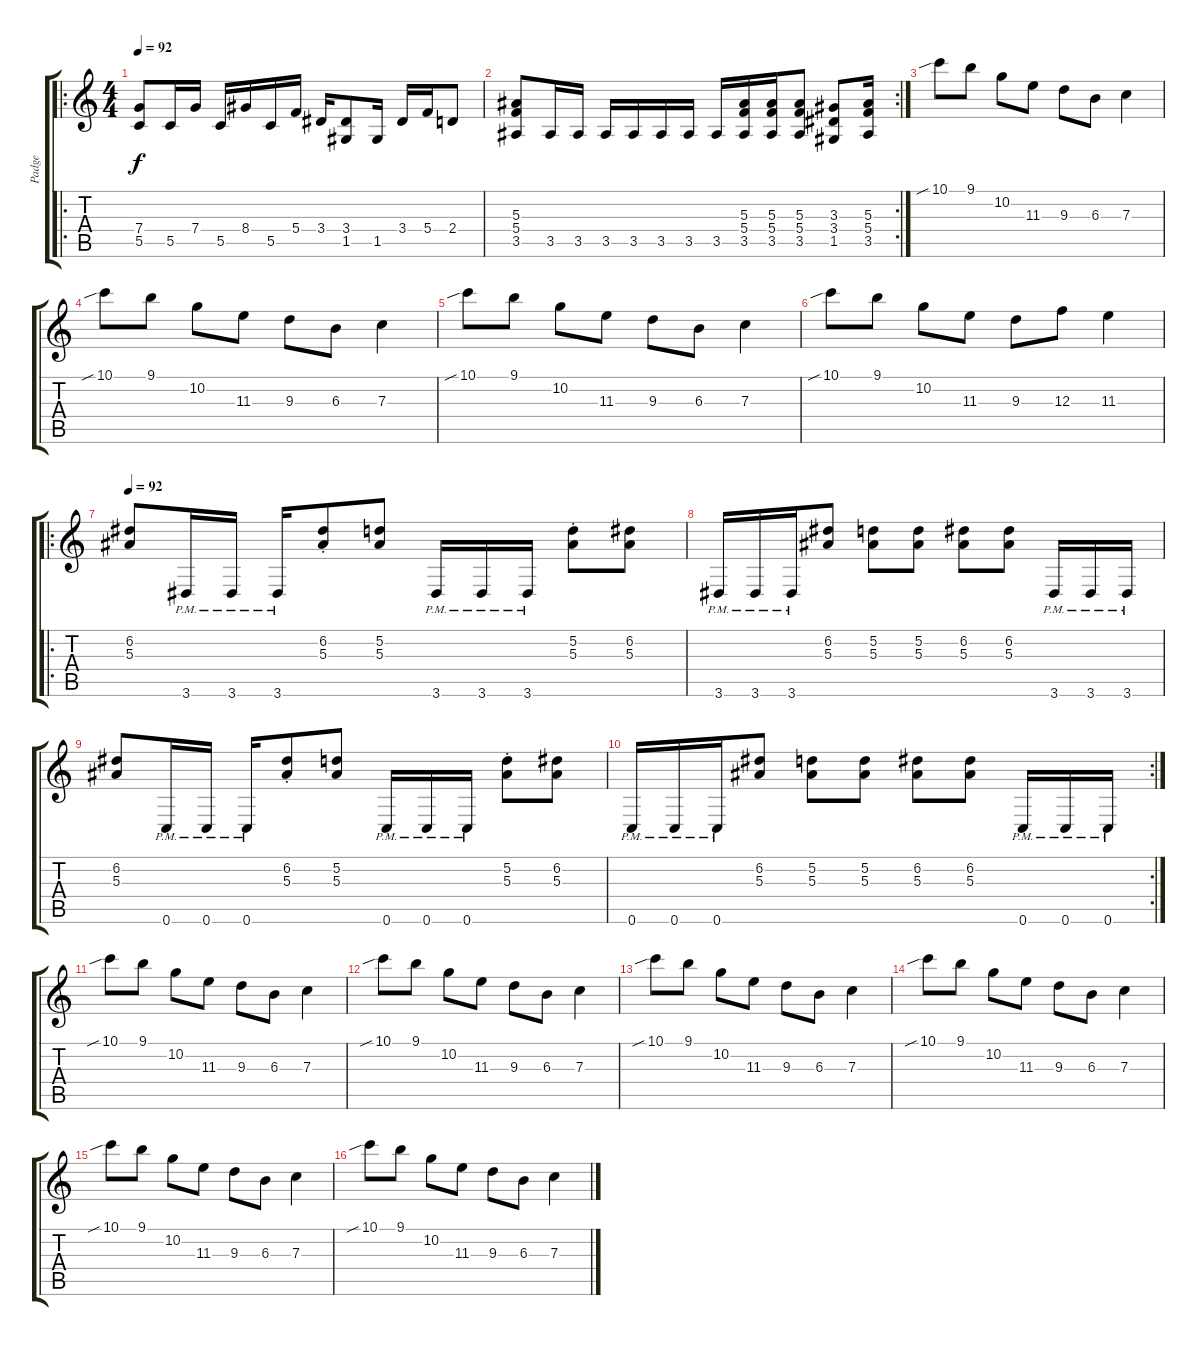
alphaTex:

\track ("Padge" "Padge") {instrument distortionguitar}
\staff {score tabs}
\tuning (D4 A3 F3 C3 G2 C2) {hide}
\ro
\ts (4 4)
\tempo 92
\clef g2
\ks c
(7.4 5.5).8{dy f} 5.5.16 7.4.16 5.5.16 8.4.16 5.5.16 5.4.16 3.4.16 (3.4 1.5).8 1.5.16 3.4.16 5.4.16 2.4.8 |
\rc 2
(5.3 5.4 3.5).8 3.5.16 3.5.16 3.5.16 3.5.16 3.5.16 3.5.16 3.5.16 (5.3 5.4 3.5).16 (5.3 5.4 3.5).16 (5.3 5.4 3.5).8 (3.3 3.4 1.5).8 (5.3 5.4 3.5).16 |
10.1{sib}.8 9.1.8 10.2.8 11.3.8 9.3.8 6.3.8 7.3.4 |
10.1{sib}.8 9.1.8 10.2.8 11.3.8 9.3.8 6.3.8 7.3.4 |
10.1{sib}.8 9.1.8 10.2.8 11.3.8 9.3.8 6.3.8 7.3.4 |
10.1{sib}.8 9.1.8 10.2.8 11.3.8 9.3.8 12.3.8 11.3.4 |
\ro
\tempo 92
(6.2 5.3).8{volume 12} 3.6{pm}.16 3.6{pm}.16 3.6{pm}.16 (6.2{st} 5.3{st}).8 (5.2 5.3).8 3.6{pm}.16 3.6{pm}.16 3.6{pm}.16 (5.2{st} 5.3{st}).8 (6.2 5.3).8 |
3.6{pm}.16 3.6{pm}.16 3.6{pm}.16 (6.2 5.3).8 (5.2 5.3).8 (5.2 5.3).8 (6.2 5.3).8 (6.2 5.3).8 3.6{pm}.16 3.6{pm}.16 3.6{pm}.16 |
(6.2 5.3).8 0.6{pm}.16 0.6{pm}.16 0.6{pm}.16 (6.2{st} 5.3{st}).8 (5.2 5.3).8 0.6{pm}.16 0.6{pm}.16 0.6{pm}.16 (5.2{st} 5.3{st}).8 (6.2 5.3).8 |
\rc 2
0.6{pm}.16 0.6{pm}.16 0.6{pm}.16 (6.2 5.3).8 (5.2 5.3).8 (5.2 5.3).8 (6.2 5.3).8 (6.2 5.3).8 0.6{pm}.16 0.6{pm}.16 0.6{pm}.16 |
10.1{sib}.8 9.1.8 10.2.8 11.3.8 9.3.8 6.3.8 7.3.4 |
10.1{sib}.8 9.1.8 10.2.8 11.3.8 9.3.8 6.3.8 7.3.4 |
10.1{sib}.8 9.1.8 10.2.8 11.3.8 9.3.8 6.3.8 7.3.4 |
10.1{sib}.8 9.1.8 10.2.8 11.3.8 9.3.8 6.3.8 7.3.4 |
10.1{sib}.8 9.1.8 10.2.8 11.3.8 9.3.8 6.3.8 7.3.4 |
10.1{sib}.8 9.1.8 10.2.8 11.3.8 9.3.8 6.3.8 7.3.4
